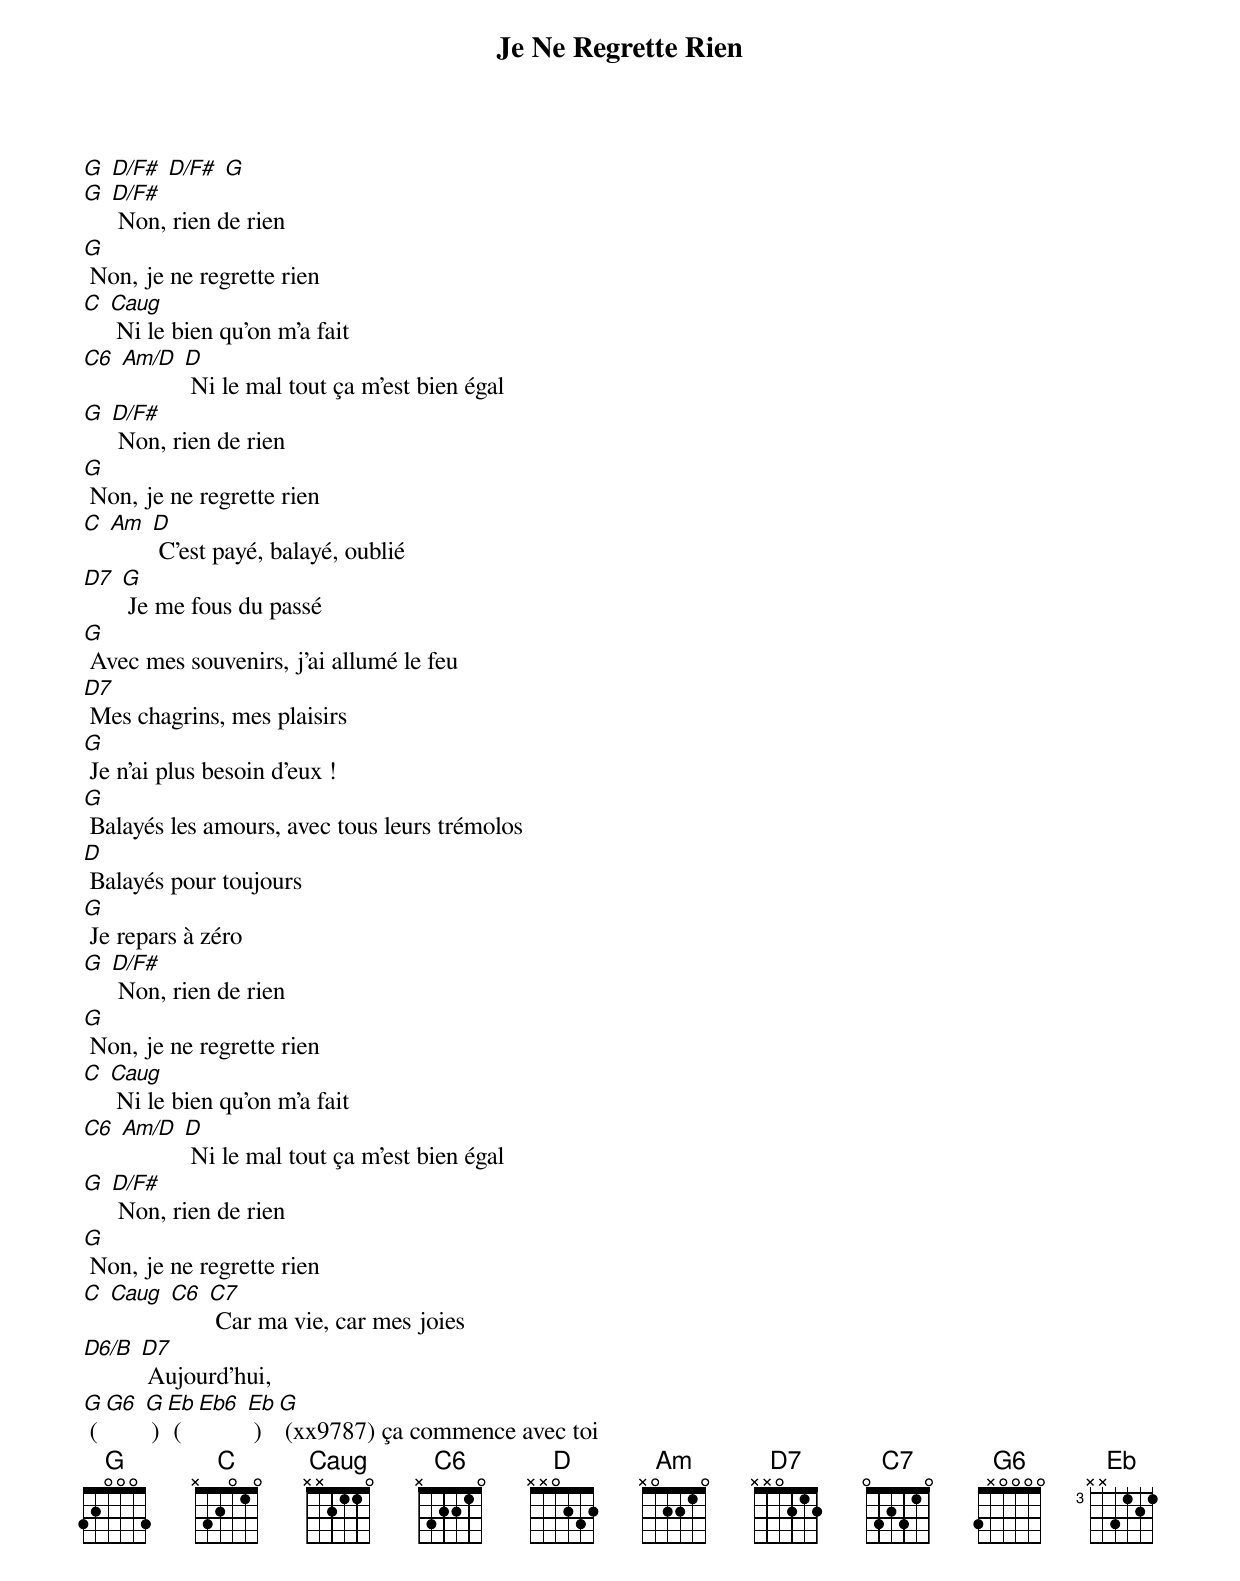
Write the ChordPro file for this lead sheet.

{title: Je Ne Regrette Rien}
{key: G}
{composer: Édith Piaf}
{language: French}
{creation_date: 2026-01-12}
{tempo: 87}
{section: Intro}
[G] [D/F#] [D/F#] [G]
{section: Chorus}
[G] [D/F#] Non, rien de rien
[G] Non, je ne regrette rien
[C] [Caug] Ni le bien qu'on m'a fait
[C6] [Am/D] [D] Ni le mal tout ça m'est bien égal
[G] [D/F#] Non, rien de rien
[G] Non, je ne regrette rien
[C] [Am] [D] C'est payé, balayé, oublié
[D7] [G] Je me fous du passé
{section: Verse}
[G] Avec mes souvenirs, j'ai allumé le feu
[D7] Mes chagrins, mes plaisirs
[G] Je n'ai plus besoin d'eux !
[G] Balayés les amours, avec tous leurs trémolos
[D] Balayés pour toujours
[G] Je repars à zéro
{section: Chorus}
[G] [D/F#] Non, rien de rien
[G] Non, je ne regrette rien
[C] [Caug] Ni le bien qu'on m'a fait
[C6] [Am/D] [D] Ni le mal tout ça m'est bien égal
[G] [D/F#] Non, rien de rien
[G] Non, je ne regrette rien
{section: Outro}
[C] [Caug] [C6] [C7] Car ma vie, car mes joies
[D6/B] [D7] Aujourd'hui,
[G] ( [G6] [G] ) [Eb] ( [Eb6] [Eb] ) [G] (xx9787) ça commence avec toi
